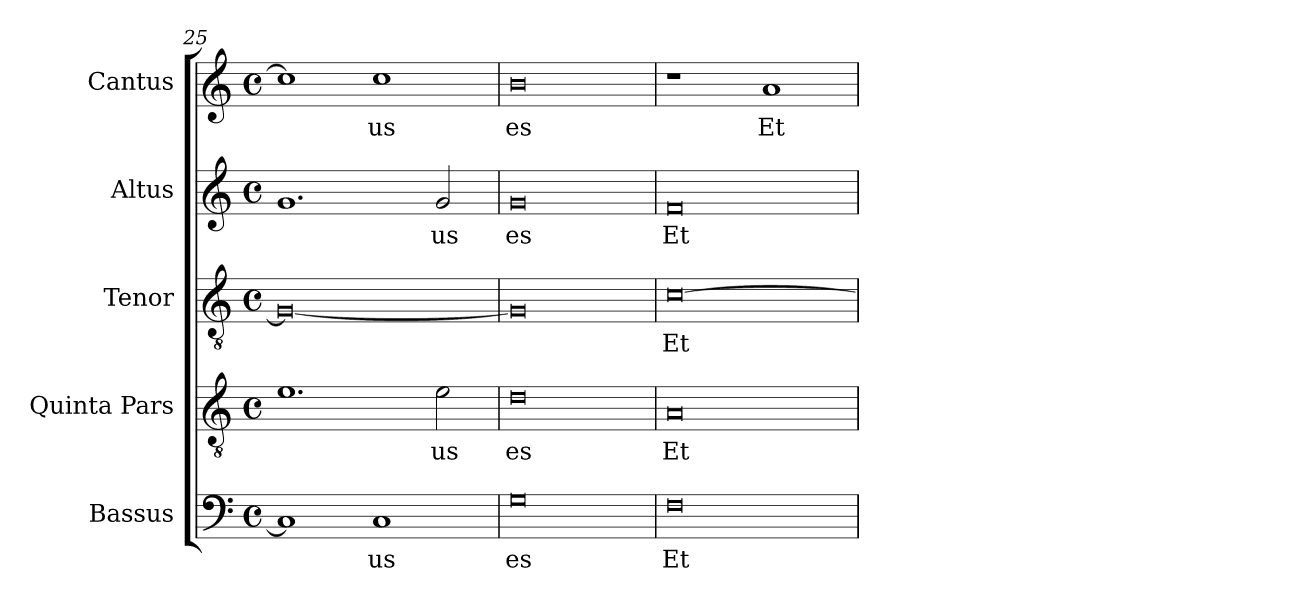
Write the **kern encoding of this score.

**kern	**text	**kern	**text	**kern	**text	**kern	**text	**kern	**text
*part5	*part5	*part4	*part4	*part3	*part3	*part2	*part2	*part1	*part1
*staff5	*staff5	*staff4	*staff4	*staff3	*staff3	*staff2	*staff2	*staff1	*staff1
*I"Bassus	*	*I"Quinta Pars	*	*I"Tenor	*	*I"Altus	*	*I"Cantus	*
*I'B.	*	*I'Q.P.	*	*I'T.	*	*I'A.	*	*I'C.	*
*clefF4	*	*clefGv2	*	*clefGv2	*	*clefG2	*	*clefG2	*
*M4/4	*	*M4/4	*	*M4/4	*	*M4/4	*	*M4/4	*
*met(c)	*	*met(c)	*	*met(c)	*	*met(c)	*	*met(c)	*
=25	=25	=25	=25	=25	=25	=25	=25	=25	=25
1C]	.	1.e	.	0G_<	.	1.g	.	1cc]	.
!	!LO:LY:b:cj	!	!	!	!	!	!	!	!LO:LY:b:cj
1C	-us	.	.	.	.	.	.	1cc	-us
!	!	!	!LO:LY:b:cj	!	!	!	!LO:LY:b:cj	!	!
.	.	2e\	-us	.	.	2g/	-us	.	.
=26	=26	=26	=26	=26	=26	=26	=26	=26	=26
!	!LO:LY:b:cj	!	!LO:LY:b:cj	!	!	!	!LO:LY:b:cj	!	!LO:LY:b:cj
0G	es	0d	es	0G]	.	0g	es	0b	es
!!LO:LB:g=z
=27	=27	=27	=27	=27	=27	=27	=27	=27	=27
!	!LO:LY:b:cj	!	!LO:LY:b:cj	!	!LO:LY:b:cj	!	!LO:LY:b:cj	!	!
0F	Et	0A	Et	[>0c	Et	0f	Et	1r	.
!	!	!	!	!	!	!	!	!	!LO:LY:b:cj
.	.	.	.	.	.	.	.	1a	Et
=	=	=	=	=	=	=	=	=	=
*-	*-	*-	*-	*-	*-	*-	*-	*-	*-
